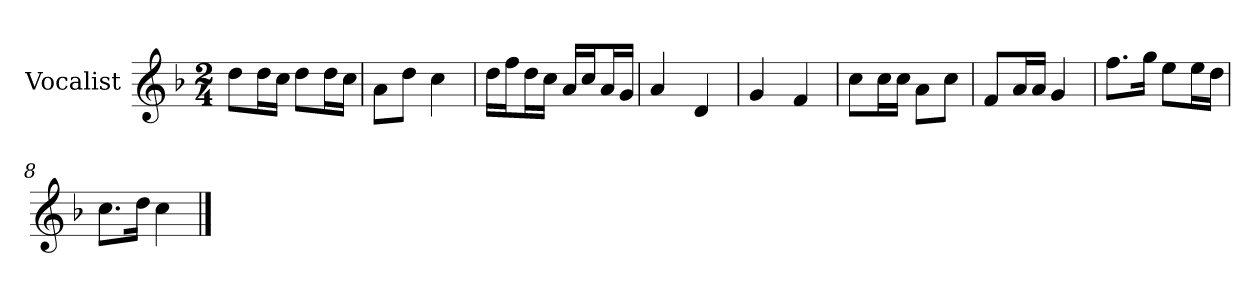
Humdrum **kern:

**kern
*part1
*staff1
*I"Vocalist
*k[b-]
*F:
*M2/4
=
8ddL
16ddL
16ccJJ
8ddL
16ddL
16ccJJ
=1
8aL
8ddJ
4cc
=2
16ddLL
16ffJ
16ddL
16ccJJ
16aLL
16ccJ
16aL
16gJJ
=3
4a
4d
=4
4g
4f
=5
8ccL
16ccL
16ccJJ
8aL
8ccJ
=6
8fL
16aL
16aJJ
4g
=7
8.ffL
16ggJk
8eeL
16eeL
16ddJJ
=8
8.ccL
16ddJk
4cc
==
*-
